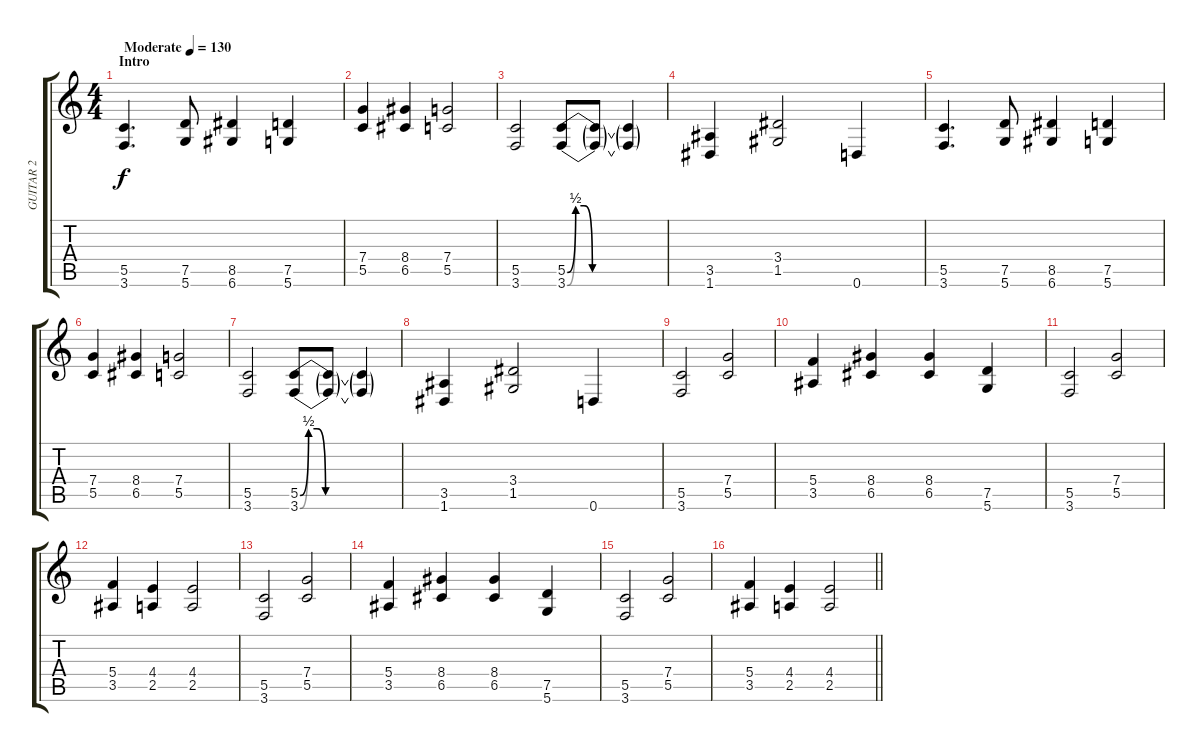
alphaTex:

\track ("GUITAR 2" "GUITAR 2") {instrument overdrivenguitar}
\staff {score tabs}
\tuning (D4 A3 F3 C3 G2 D2) {hide}
\ts (4 4)
\section ("" "Intro")
\tempo (130 "Moderate")
\clef g2
\ks c
(5.5 3.6).4{d dy f instrument overdrivenguitar} (7.5 5.6).8 (8.5 6.6).4 (7.5 5.6).4 |
(7.4 5.5).4 (8.4 6.5).4 (7.4 5.5).2 |
(5.5 3.6).2 (5.5{be (custom 0 0 5 2 10 2 15 0 60 0)} 3.6{be (custom 0 0 5 2 10 2 15 0 60 0)}).8 (5.5{t} 3.6{t}).8 (5.5{t} 3.6{t}).4 |
(3.5 1.6).4 (3.4 1.5).2 0.6.4 |
(5.5 3.6).4{d} (7.5 5.6).8 (8.5 6.6).4 (7.5 5.6).4 |
(7.4 5.5).4 (8.4 6.5).4 (7.4 5.5).2 |
(5.5 3.6).2 (5.5{be (custom 0 0 5 2 10 2 15 0 60 0)} 3.6{be (custom 0 0 5 2 10 2 15 0 60 0)}).8 (5.5{t} 3.6{t}).8 (5.5{t} 3.6{t}).4 |
(3.5 1.6).4 (3.4 1.5).2 0.6.4 |
(5.5 3.6).2 (7.4 5.5).2 |
(5.4 3.5).4 (8.4 6.5).4 (8.4 6.5).4 (7.5 5.6).4 |
(5.5 3.6).2 (7.4 5.5).2 |
(5.4 3.5).4 (4.4 2.5).4 (4.4 2.5).2 |
(5.5 3.6).2 (7.4 5.5).2 |
(5.4 3.5).4 (8.4 6.5).4 (8.4 6.5).4 (7.5 5.6).4 |
(5.5 3.6).2 (7.4 5.5).2 |
\barLineRight lightlight
(5.4 3.5).4 (4.4 2.5).4 (4.4 2.5).2
